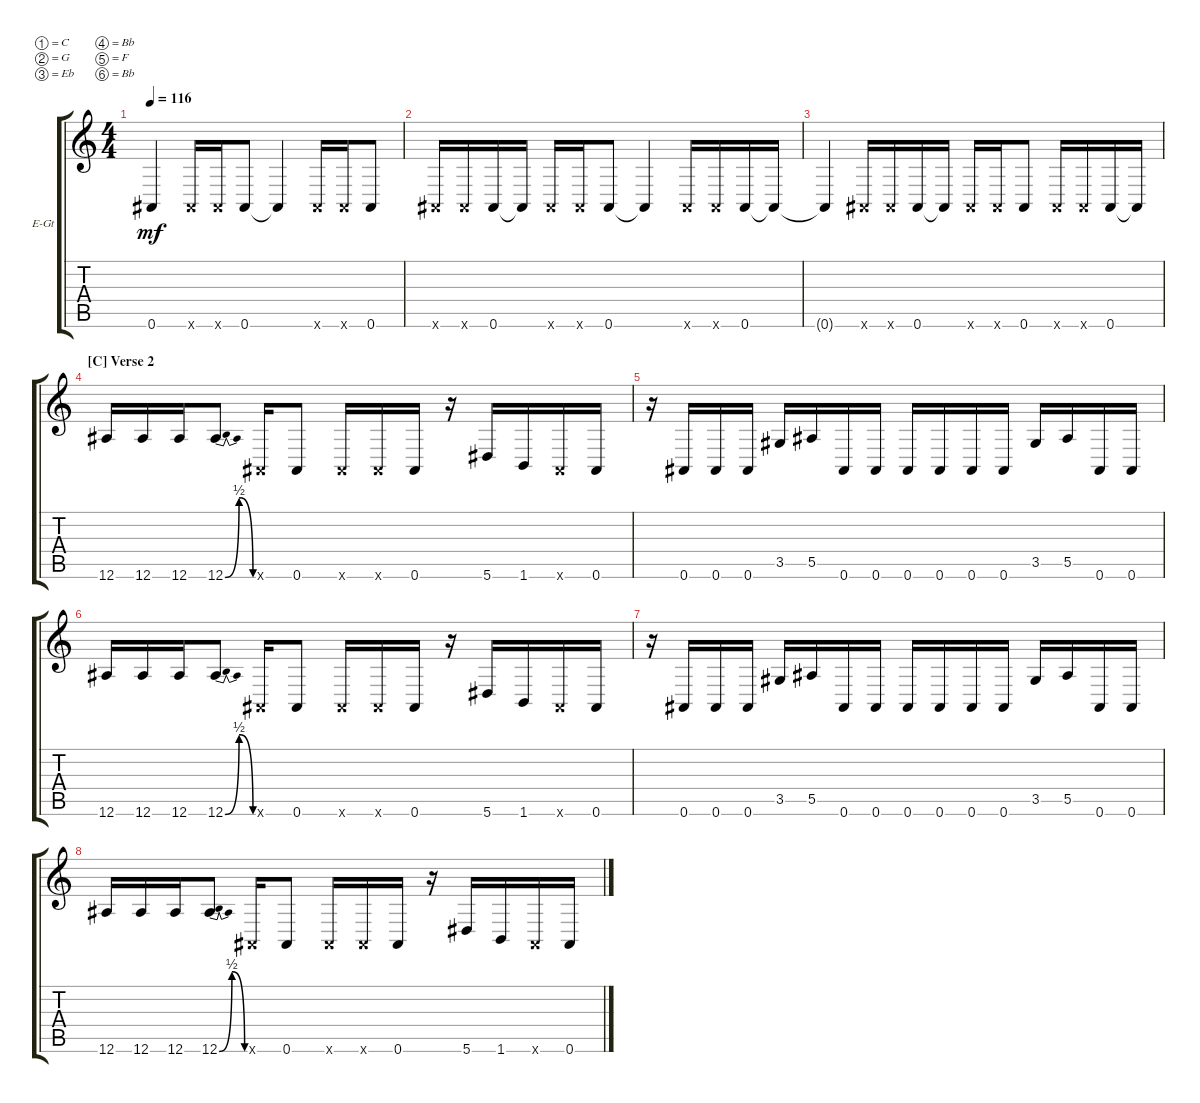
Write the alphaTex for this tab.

\defaultSystemsLayout 4
\bracketExtendMode groupsimilarinstruments
\firstSystemTrackNameOrientation horizontal
\otherSystemsTrackNameOrientation horizontal
\track ("Guitar 2" "E-Gt") {instrument electricguitarclean}
\staff {score tabs}
\tuning (C4 G3 Eb3 Bb2 F2 Bb1)
\ts (4 4)
\tempo 116
\clef g2
\ks c
0.6{t}.4{dy mf} 0.6{x}.16 0.6{x}.16 0.6.8 0.6{t}.4 0.6{x}.16 0.6{x}.16 0.6.8 |
0.6{x}.16 0.6{x}.16 0.6.16 0.6{t}.16 0.6{x}.16 0.6{x}.16 0.6.8 0.6{t}.4 0.6{x}.16 0.6{x}.16 0.6.16 0.6{t}.16 |
0.6{t}.4 0.6{x}.16 0.6{x}.16 0.6.16 0.6{t}.16 0.6{x}.16 0.6{x}.16 0.6.8 0.6{x}.16 0.6{x}.16 0.6.16 0.6{t}.16 |
\section ("C" "Verse 2")
12.6.16 12.6.16 12.6.16 12.6{be (bendrelease 0 0 7.8 2 8.4 2 30 0)}.8 0.6{x}.16 0.6.8 0.6{x}.16 0.6{x}.16 0.6.16 r.16 5.6.16 1.6.16 0.6{x}.16 0.6.16 |
r.16 0.6.16 0.6.16 0.6.16 3.5.16 5.5.16 0.6.16 0.6.16 0.6.16 0.6.16 0.6.16 0.6.16 3.5.16 5.5.16 0.6.16 0.6.16 |
12.6.16 12.6.16 12.6.16 12.6{be (bendrelease 0 0 7.8 2 8.4 2 30 0)}.8 0.6{x}.16 0.6.8 0.6{x}.16 0.6{x}.16 0.6.16 r.16 5.6.16 1.6.16 0.6{x}.16 0.6.16 |
r.16 0.6.16 0.6.16 0.6.16 3.5.16 5.5.16 0.6.16 0.6.16 0.6.16 0.6.16 0.6.16 0.6.16 3.5.16 5.5.16 0.6.16 0.6.16 |
12.6.16 12.6.16 12.6.16 12.6{be (bendrelease 0 0 7.8 2 8.4 2 30 0)}.8 0.6{x}.16 0.6.8 0.6{x}.16 0.6{x}.16 0.6.16 r.16 5.6.16 1.6.16 0.6{x}.16 0.6.16
